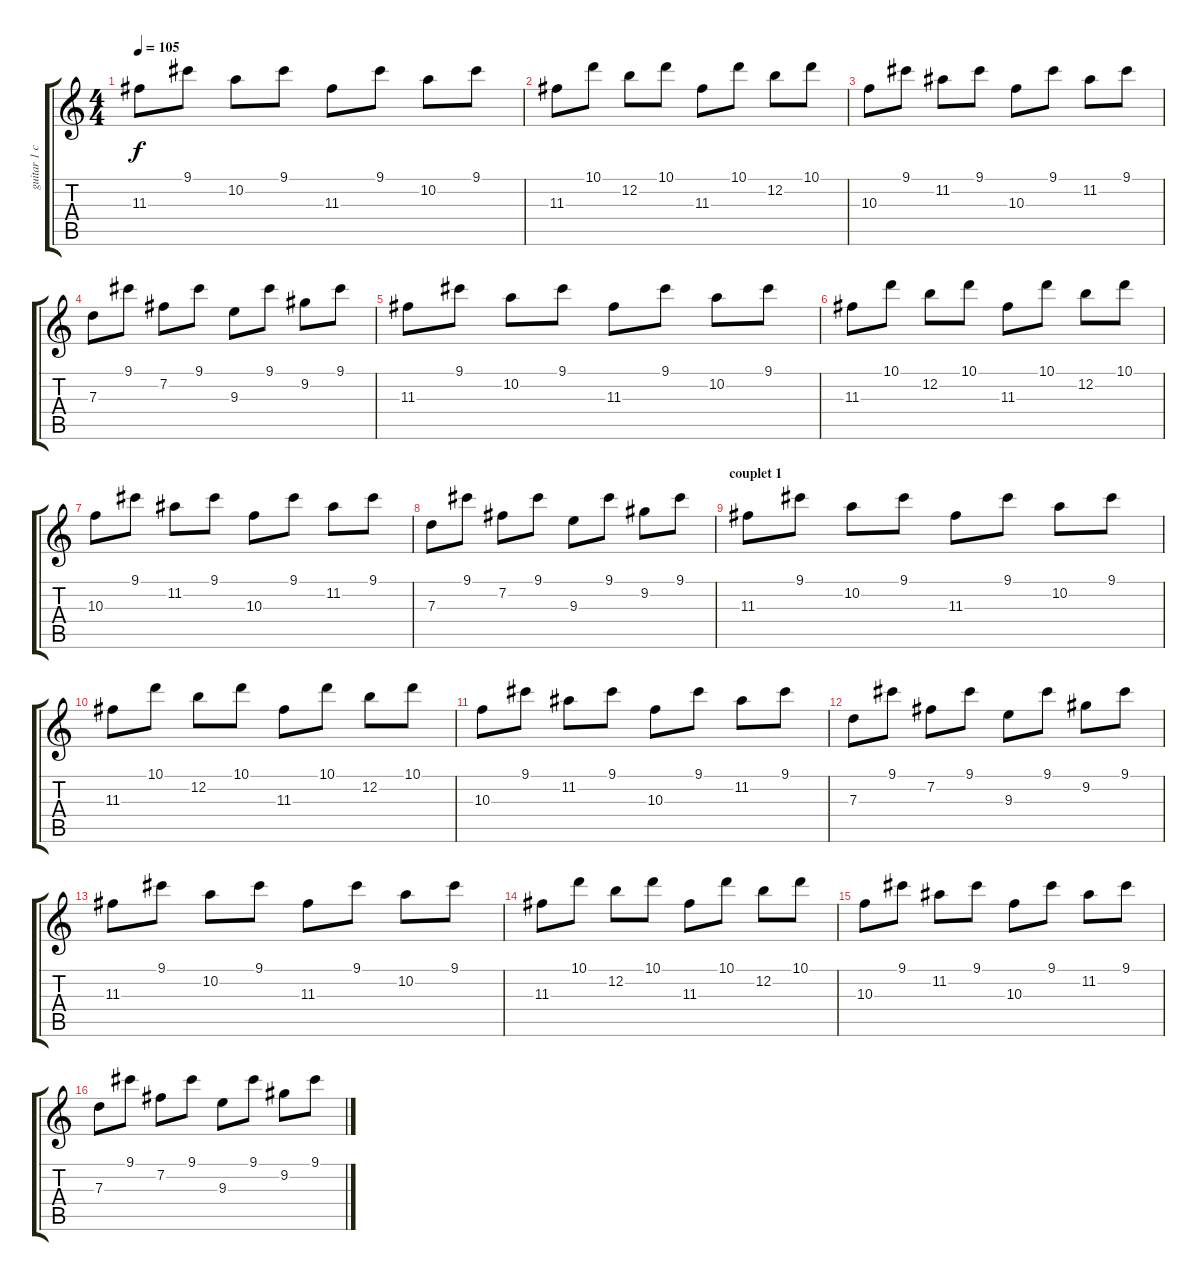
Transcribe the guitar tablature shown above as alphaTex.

\track ("guitar 1 clean" "guitar 1 c") {instrument electricguitarmuted}
\staff {score tabs}
\tuning (E4 B3 G3 D3 A2 E2) {hide}
\ts (4 4)
\tempo 105
\clef g2
\ks c
11.3.8{dy f instrument electricguitarmuted} 9.1.8 10.2.8 9.1.8 11.3.8 9.1.8 10.2.8 9.1.8 |
11.3.8 10.1.8 12.2.8 10.1.8 11.3.8 10.1.8 12.2.8 10.1.8 |
10.3.8 9.1.8 11.2.8 9.1.8 10.3.8 9.1.8 11.2.8 9.1.8 |
7.3.8 9.1.8 7.2.8 9.1.8 9.3.8 9.1.8 9.2.8 9.1.8 |
11.3.8 9.1.8 10.2.8 9.1.8 11.3.8 9.1.8 10.2.8 9.1.8 |
11.3.8 10.1.8 12.2.8 10.1.8 11.3.8 10.1.8 12.2.8 10.1.8 |
10.3.8 9.1.8 11.2.8 9.1.8 10.3.8 9.1.8 11.2.8 9.1.8 |
7.3.8 9.1.8 7.2.8 9.1.8 9.3.8 9.1.8 9.2.8 9.1.8 |
\section ("" "couplet 1")
11.3.8 9.1.8 10.2.8 9.1.8 11.3.8 9.1.8 10.2.8 9.1.8 |
11.3.8 10.1.8 12.2.8 10.1.8 11.3.8 10.1.8 12.2.8 10.1.8 |
10.3.8 9.1.8 11.2.8 9.1.8 10.3.8 9.1.8 11.2.8 9.1.8 |
7.3.8 9.1.8 7.2.8 9.1.8 9.3.8 9.1.8 9.2.8 9.1.8 |
11.3.8 9.1.8 10.2.8 9.1.8 11.3.8 9.1.8 10.2.8 9.1.8 |
11.3.8 10.1.8 12.2.8 10.1.8 11.3.8 10.1.8 12.2.8 10.1.8 |
10.3.8 9.1.8 11.2.8 9.1.8 10.3.8 9.1.8 11.2.8 9.1.8 |
7.3.8 9.1.8 7.2.8 9.1.8 9.3.8 9.1.8 9.2.8 9.1.8
